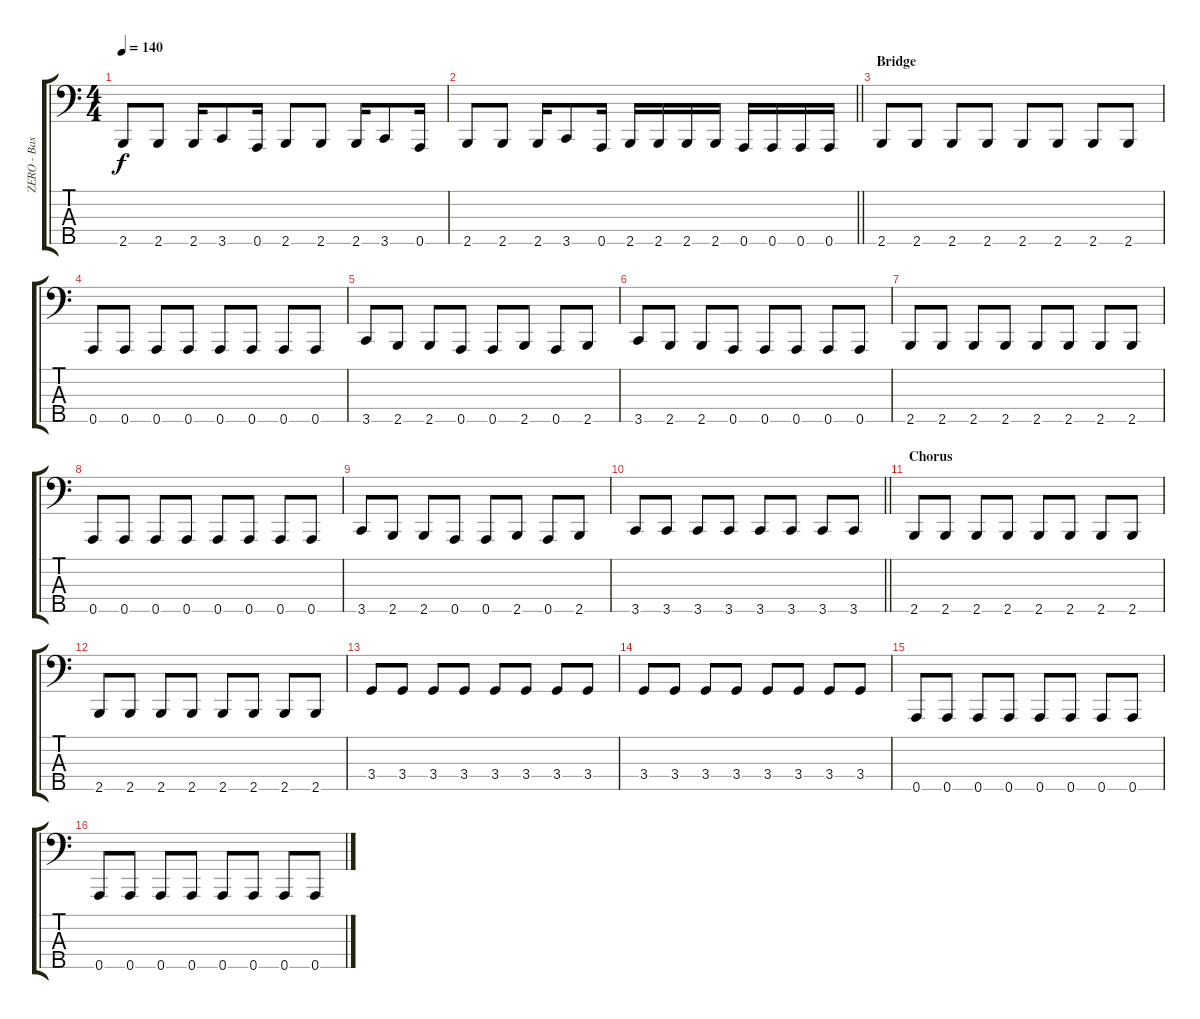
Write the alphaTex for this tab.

\track ("ZERO - Bass" "ZERO - Bas") {instrument electricbassfinger}
\staff {score tabs}
\tuning (G2 D2 A1 E1 A0) {hide}
\ts (4 4)
\tempo 140
\clef f4
\ks c
2.5.8{dy f} 2.5.8 2.5.16 3.5.8 0.5.16 2.5.8 2.5.8 2.5.16 3.5.8 0.5.16 |
\barLineRight lightlight
2.5.8 2.5.8 2.5.16 3.5.8 0.5.16 2.5.16 2.5.16 2.5.16 2.5.16 0.5.16 0.5.16 0.5.16 0.5.16 |
\section ("" "Bridge")
2.5.8 2.5.8 2.5.8 2.5.8 2.5.8 2.5.8 2.5.8 2.5.8 |
0.5.8 0.5.8 0.5.8 0.5.8 0.5.8 0.5.8 0.5.8 0.5.8 |
3.5.8 2.5.8 2.5.8 0.5.8 0.5.8 2.5.8 0.5.8 2.5.8 |
3.5.8 2.5.8 2.5.8 0.5.8 0.5.8 0.5.8 0.5.8 0.5.8 |
2.5.8 2.5.8 2.5.8 2.5.8 2.5.8 2.5.8 2.5.8 2.5.8 |
0.5.8 0.5.8 0.5.8 0.5.8 0.5.8 0.5.8 0.5.8 0.5.8 |
3.5.8 2.5.8 2.5.8 0.5.8 0.5.8 2.5.8 0.5.8 2.5.8 |
\barLineRight lightlight
3.5.8 3.5.8 3.5.8 3.5.8 3.5.8 3.5.8 3.5.8 3.5.8 |
\section ("" "Chorus")
2.5.8 2.5.8 2.5.8 2.5.8 2.5.8 2.5.8 2.5.8 2.5.8 |
2.5.8 2.5.8 2.5.8 2.5.8 2.5.8 2.5.8 2.5.8 2.5.8 |
3.4.8 3.4.8 3.4.8 3.4.8 3.4.8 3.4.8 3.4.8 3.4.8 |
3.4.8 3.4.8 3.4.8 3.4.8 3.4.8 3.4.8 3.4.8 3.4.8 |
0.5.8 0.5.8 0.5.8 0.5.8 0.5.8 0.5.8 0.5.8 0.5.8 |
0.5.8 0.5.8 0.5.8 0.5.8 0.5.8 0.5.8 0.5.8 0.5.8
